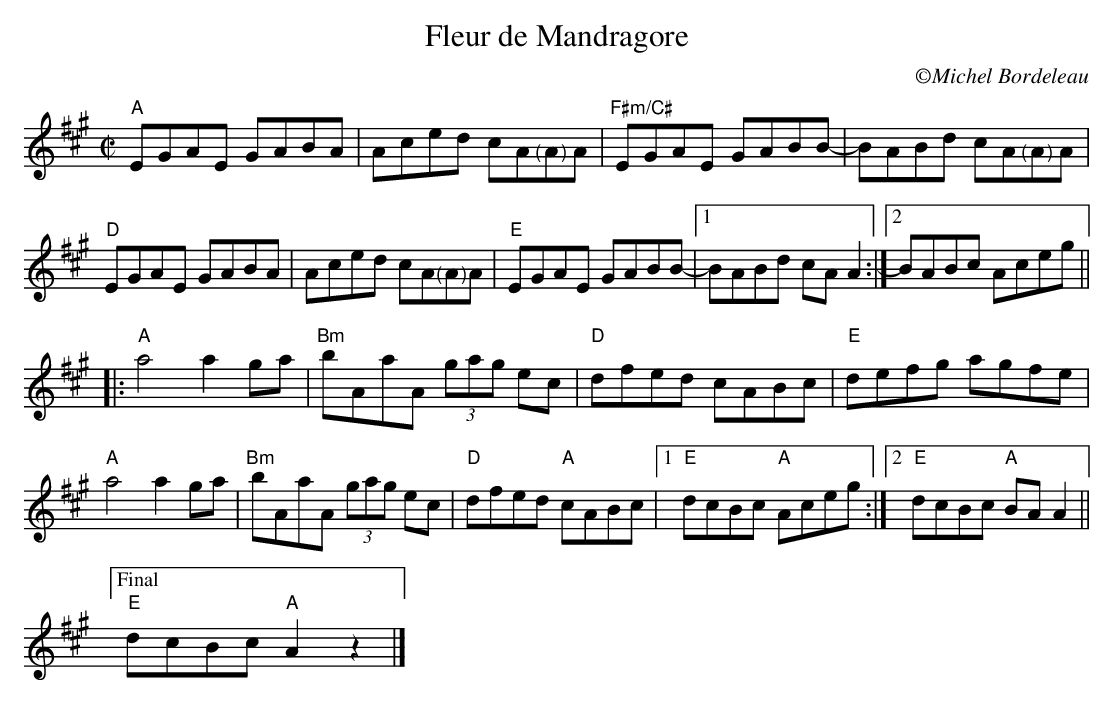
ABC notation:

X:1
$SmallLMargin
$SmallRMargin
T:Fleur de Mandragore
C: \251Michel Bordeleau
L:1/8
M:C|
K:A
"A"EGAE GABA|Aced cA"<("">)"AA|"F#m/C#"EGAE GABB-| BABd cA"<("">)"AA|
"D"EGAE GABA|Aced cA"<("">)"AA|"E"EGAE GABB-|1BABd cAA2:|[2 BABc Aceg ||
[|:"A"a4 a2 ga| "Bm"bAaA (3gag ec |"D"dfed cABc|"E"defg agfe|
"A"a4 a2 ga| "Bm"bAaA (3gag ec |"D"dfed "A"cABc|[1  "E"dcBc "A"Aceg:|[2 "E"dcBc "A"BA A2 ||
["Final""E"dcBc "A"A2z2|]

$SmallLMargin
$SmallRMargin
